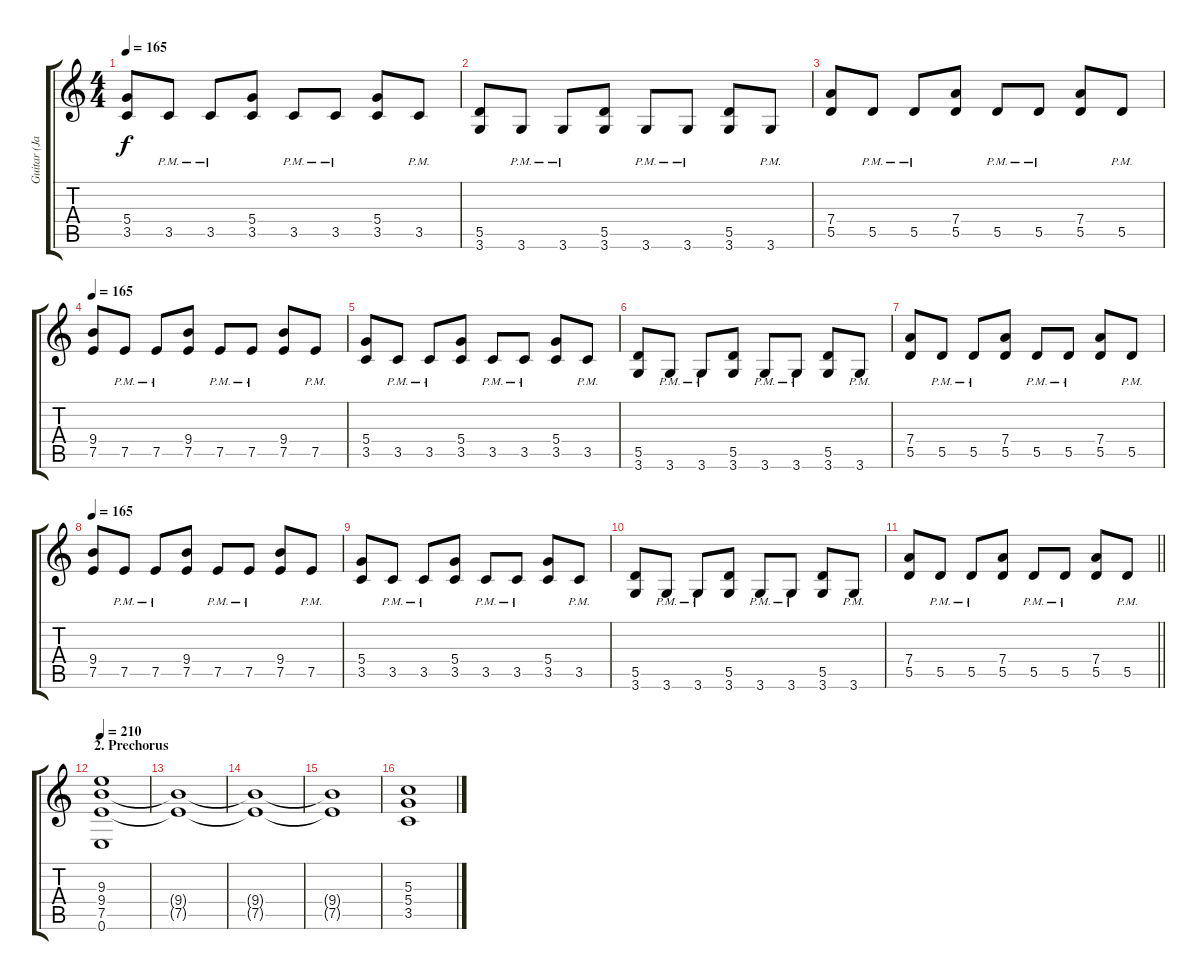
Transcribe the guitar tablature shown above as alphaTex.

\track ("Guitar (Janick Gers)" "Guitar (Ja") {instrument electricguitarjazz}
\staff {score tabs}
\tuning (E4 B3 G3 D3 A2 E2) {hide}
\ts (4 4)
\tempo 165
\clef g2
\ks c
(5.4 3.5).8{dy f} 3.5{pm}.8 3.5{pm}.8 (5.4 3.5).8 3.5{pm}.8 3.5{pm}.8 (5.4 3.5).8 3.5{pm}.8 |
(5.5 3.6).8 3.6{pm}.8 3.6{pm}.8 (5.5 3.6).8 3.6{pm}.8 3.6{pm}.8 (5.5 3.6).8 3.6{pm}.8 |
(7.4 5.5).8 5.5{pm}.8 5.5{pm}.8 (7.4 5.5).8 5.5{pm}.8 5.5{pm}.8 (7.4 5.5).8 5.5{pm}.8 |
\tempo 165
(9.4 7.5).8 7.5{pm}.8 7.5{pm}.8 (9.4 7.5).8 7.5{pm}.8 7.5{pm}.8 (9.4 7.5).8 7.5{pm}.8 |
(5.4 3.5).8 3.5{pm}.8 3.5{pm}.8 (5.4 3.5).8 3.5{pm}.8 3.5{pm}.8 (5.4 3.5).8 3.5{pm}.8 |
(5.5 3.6).8 3.6{pm}.8 3.6{pm}.8 (5.5 3.6).8 3.6{pm}.8 3.6{pm}.8 (5.5 3.6).8 3.6{pm}.8 |
(7.4 5.5).8 5.5{pm}.8 5.5{pm}.8 (7.4 5.5).8 5.5{pm}.8 5.5{pm}.8 (7.4 5.5).8 5.5{pm}.8 |
\tempo 165
(9.4 7.5).8 7.5{pm}.8 7.5{pm}.8 (9.4 7.5).8 7.5{pm}.8 7.5{pm}.8 (9.4 7.5).8 7.5{pm}.8 |
(5.4 3.5).8 3.5{pm}.8 3.5{pm}.8 (5.4 3.5).8 3.5{pm}.8 3.5{pm}.8 (5.4 3.5).8 3.5{pm}.8 |
(5.5 3.6).8 3.6{pm}.8 3.6{pm}.8 (5.5 3.6).8 3.6{pm}.8 3.6{pm}.8 (5.5 3.6).8 3.6{pm}.8 |
\barLineRight lightlight
(7.4 5.5).8 5.5{pm}.8 5.5{pm}.8 (7.4 5.5).8 5.5{pm}.8 5.5{pm}.8 (7.4 5.5).8 5.5{pm}.8 |
\section ("" "2. Prechorus")
\tempo 210
(9.3 9.4 7.5 0.6).1{instrument overdrivenguitar} |
(9.4{t} 7.5{t}).1 |
(9.4{t} 7.5{t}).1 |
(9.4{t} 7.5{t}).1 |
(5.3 5.4 3.5).1
